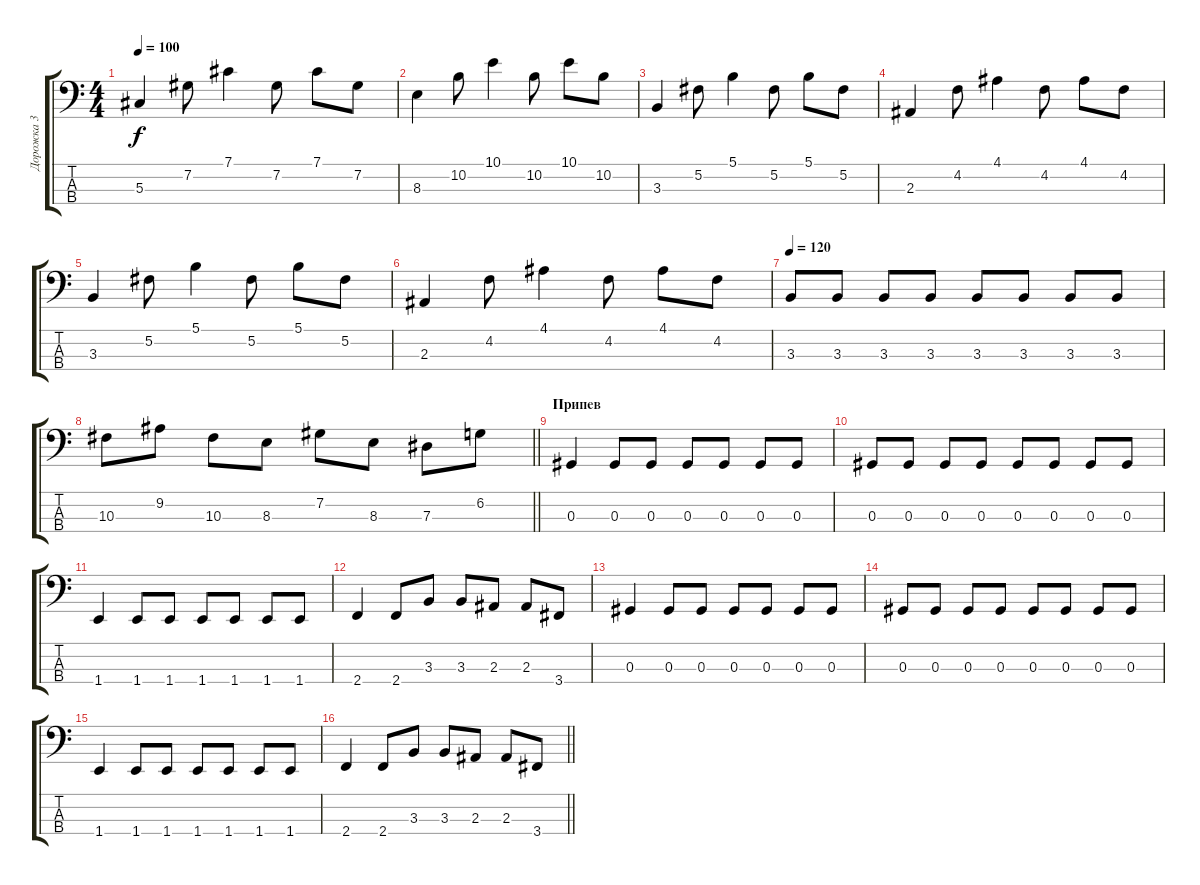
\track ("Дорожка 3" "Дорожка 3") {instrument electricbasspick}
\staff {score tabs}
\tuning (Gb2 Db2 Ab1 Eb1) {hide}
\ts (4 4)
\tempo 100
\clef f4
\ks c
5.3.4{dy f} 7.2.8 7.1.4 7.2.8 7.1.8 7.2.8 |
8.3.4 10.2.8 10.1.4 10.2.8 10.1.8 10.2.8 |
3.3.4 5.2.8 5.1.4 5.2.8 5.1.8 5.2.8 |
2.3.4 4.2.8 4.1.4 4.2.8 4.1.8 4.2.8 |
3.3.4 5.2.8 5.1.4 5.2.8 5.1.8 5.2.8 |
2.3.4 4.2.8 4.1.4 4.2.8 4.1.8 4.2.8 |
\tempo 120
3.3.8 3.3.8 3.3.8 3.3.8 3.3.8 3.3.8 3.3.8 3.3.8 |
\barLineRight lightlight
10.3.8 9.2.8 10.3.8 8.3.8 7.2.8 8.3.8 7.3.8 6.2.8 |
\section ("" "Припев")
0.3.4 0.3.8 0.3.8 0.3.8 0.3.8 0.3.8 0.3.8 |
0.3.8 0.3.8 0.3.8 0.3.8 0.3.8 0.3.8 0.3.8 0.3.8 |
1.4.4 1.4.8 1.4.8 1.4.8 1.4.8 1.4.8 1.4.8 |
2.4.4 2.4.8 3.3.8 3.3.8 2.3.8 2.3.8 3.4.8 |
0.3.4 0.3.8 0.3.8 0.3.8 0.3.8 0.3.8 0.3.8 |
0.3.8 0.3.8 0.3.8 0.3.8 0.3.8 0.3.8 0.3.8 0.3.8 |
1.4.4 1.4.8 1.4.8 1.4.8 1.4.8 1.4.8 1.4.8 |
\barLineRight lightlight
2.4.4 2.4.8 3.3.8 3.3.8 2.3.8 2.3.8 3.4.8
